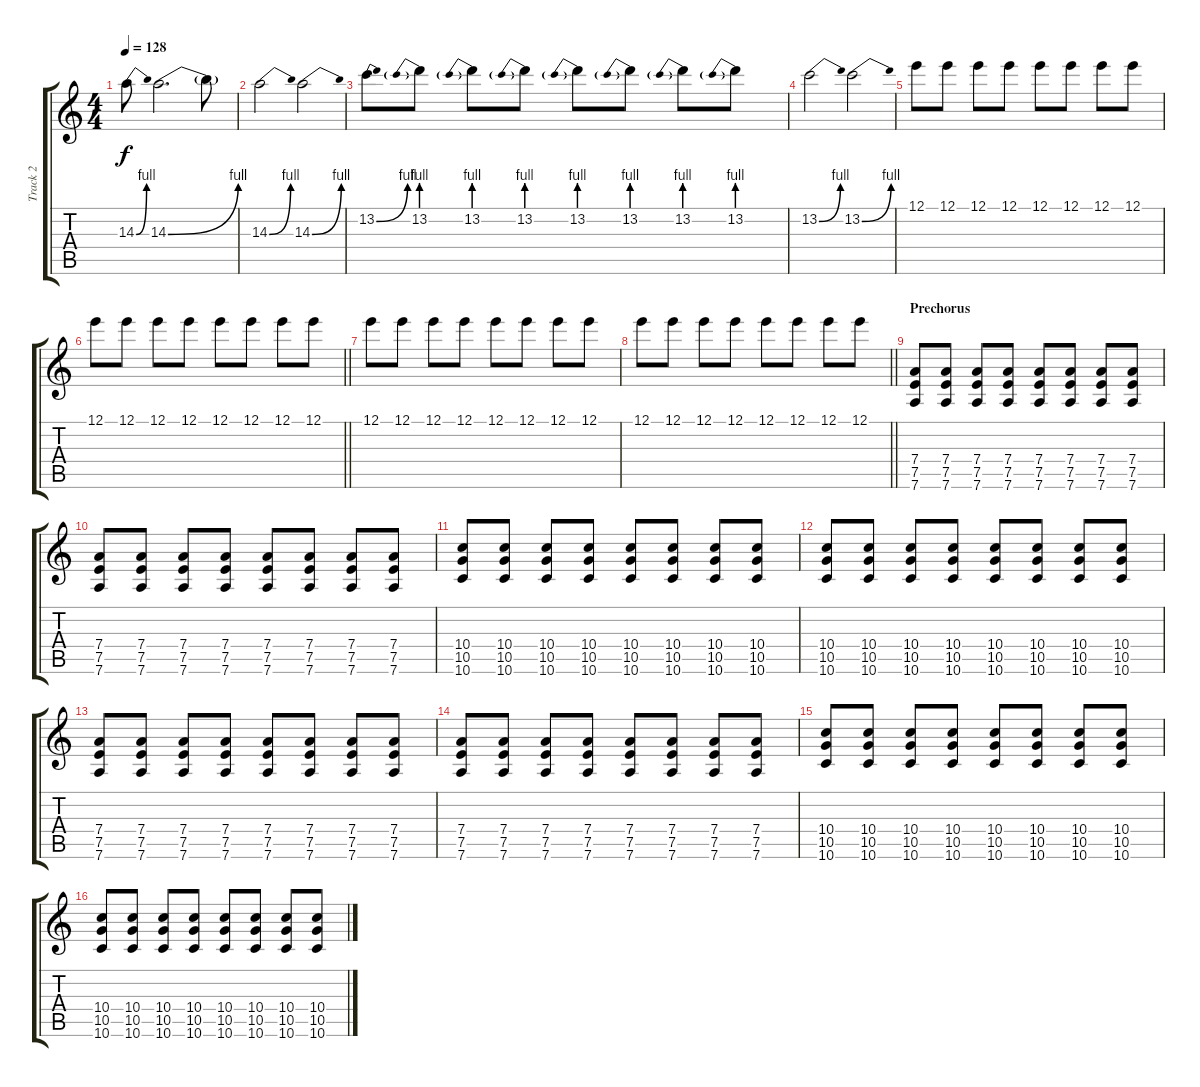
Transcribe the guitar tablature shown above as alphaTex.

\track ("Track 2" "Track 2") {instrument overdrivenguitar}
\staff {score tabs}
\tuning (E4 B3 G3 D3 A2 D2) {hide}
\ts (4 4)
\tempo 128
\clef g2
\ks c
14.3{be (bend 0 0 60 4)}.8{dy f} 14.3{be (bend 0 0 60 4)}.2{d} 14.3{t}.8 |
14.3{be (bend 0 0 60 4)}.2 14.3{be (bend 0 0 60 4)}.2 |
13.2{be (bend 0 0 60 4)}.8 13.2{be (prebend 0 4 60 4)}.8 13.2{be (prebend 0 4 60 4)}.8 13.2{be (prebend 0 4 60 4)}.8 13.2{be (prebend 0 4 60 4)}.8 13.2{be (prebend 0 4 60 4)}.8 13.2{be (prebend 0 4 60 4)}.8 13.2{be (prebend 0 4 60 4)}.8 |
13.2{be (bend 0 0 60 4)}.2 13.2{be (bend 0 0 60 4)}.2 |
12.1.8 12.1.8 12.1.8 12.1.8 12.1.8 12.1.8 12.1.8 12.1.8 |
\barLineRight lightlight
12.1.8 12.1.8 12.1.8 12.1.8 12.1.8 12.1.8 12.1.8 12.1.8 |
12.1.8 12.1.8 12.1.8 12.1.8 12.1.8 12.1.8 12.1.8 12.1.8 |
\barLineRight lightlight
12.1.8 12.1.8 12.1.8 12.1.8 12.1.8 12.1.8 12.1.8 12.1.8 |
\section ("" "Prechorus")
(7.4 7.5 7.6).8 (7.4 7.5 7.6).8 (7.4 7.5 7.6).8 (7.4 7.5 7.6).8 (7.4 7.5 7.6).8 (7.4 7.5 7.6).8 (7.4 7.5 7.6).8 (7.4 7.5 7.6).8 |
(7.4 7.5 7.6).8 (7.4 7.5 7.6).8 (7.4 7.5 7.6).8 (7.4 7.5 7.6).8 (7.4 7.5 7.6).8 (7.4 7.5 7.6).8 (7.4 7.5 7.6).8 (7.4 7.5 7.6).8 |
(10.4 10.5 10.6).8 (10.4 10.5 10.6).8 (10.4 10.5 10.6).8 (10.4 10.5 10.6).8 (10.4 10.5 10.6).8 (10.4 10.5 10.6).8 (10.4 10.5 10.6).8 (10.4 10.5 10.6).8 |
(10.4 10.5 10.6).8 (10.4 10.5 10.6).8 (10.4 10.5 10.6).8 (10.4 10.5 10.6).8 (10.4 10.5 10.6).8 (10.4 10.5 10.6).8 (10.4 10.5 10.6).8 (10.4 10.5 10.6).8 |
(7.4 7.5 7.6).8 (7.4 7.5 7.6).8 (7.4 7.5 7.6).8 (7.4 7.5 7.6).8 (7.4 7.5 7.6).8 (7.4 7.5 7.6).8 (7.4 7.5 7.6).8 (7.4 7.5 7.6).8 |
(7.4 7.5 7.6).8 (7.4 7.5 7.6).8 (7.4 7.5 7.6).8 (7.4 7.5 7.6).8 (7.4 7.5 7.6).8 (7.4 7.5 7.6).8 (7.4 7.5 7.6).8 (7.4 7.5 7.6).8 |
(10.4 10.5 10.6).8 (10.4 10.5 10.6).8 (10.4 10.5 10.6).8 (10.4 10.5 10.6).8 (10.4 10.5 10.6).8 (10.4 10.5 10.6).8 (10.4 10.5 10.6).8 (10.4 10.5 10.6).8 |
(10.4 10.5 10.6).8 (10.4 10.5 10.6).8 (10.4 10.5 10.6).8 (10.4 10.5 10.6).8 (10.4 10.5 10.6).8 (10.4 10.5 10.6).8 (10.4 10.5 10.6).8 (10.4 10.5 10.6).8
